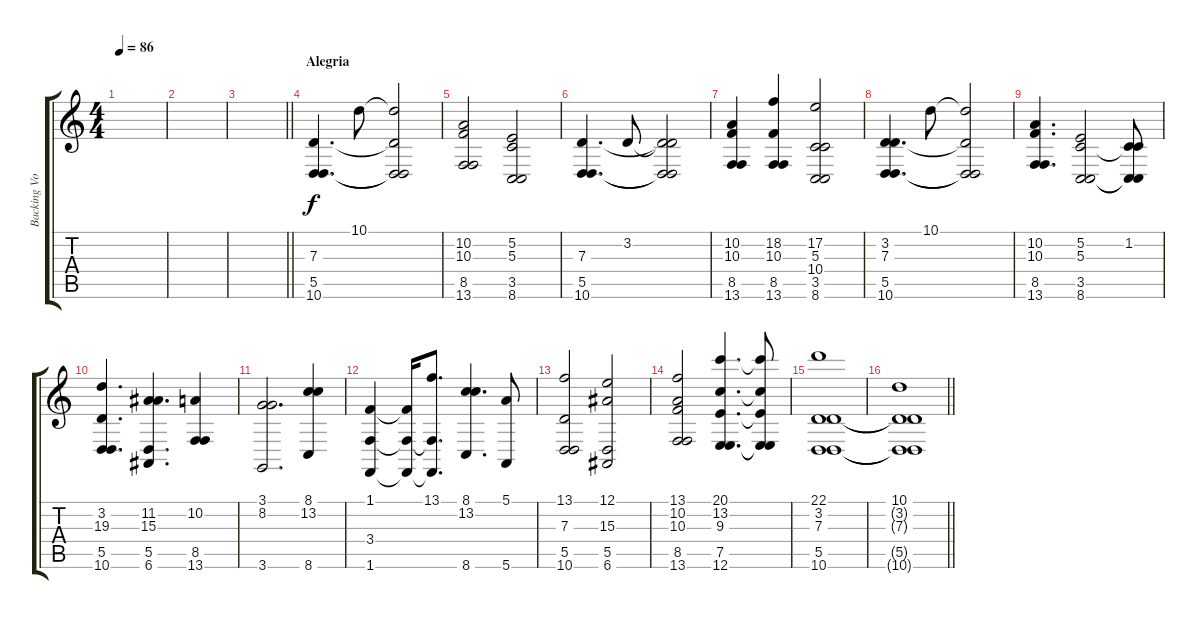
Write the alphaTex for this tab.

\track ("Backing Vocals" "Backing Vo") {instrument choiraahs}
\staff {score tabs}
\tuning (E4 B3 G3 D3 A2 E2) {hide}
\ts (4 4)
\tempo 86
\clef g2
\ks c
|
|
\barLineRight lightlight
|
\section ("" "Alegria")
(7.3 5.5 10.6).4{d} 10.1.8 (10.1{t} 7.3{t} 5.5{t} 10.6{t}).2 |
(10.2 10.3 8.5 13.6).2 (5.2 5.3 3.5 8.6).2 |
(7.3 5.5 10.6).4{d} 3.2.8 (3.2{t} 7.3{t} 5.5{t} 10.6{t}).2 |
(10.2 10.3 8.5 13.6).4 (18.2 10.3 8.5 13.6).4 (17.2 5.3 10.4 3.5 8.6).2 |
(3.2 7.3 5.5 10.6).4{d} 10.1.8 (10.1{t} 7.3{t} 5.5{t} 10.6{t}).2 |
(10.2 10.3 8.5 13.6).4{d} (5.2 5.3 3.5 8.6).2 (1.2 5.3{t} 3.5{t} 8.6{t}).8 |
(3.2 19.3 5.5 10.6).4{d} (11.2 15.3 5.5 6.6).4{d} (10.2 8.5 13.6).4 |
(3.1 8.2 3.6).2{d} (8.1 13.2 8.6).4 |
(1.1 3.4 1.6).4 (1.1{t} 3.4{t} 1.6{t}).16 (13.1 3.4{t} 1.6{t}).8{d} (8.1 13.2 8.6).4{d} (5.1 5.6).8 |
(13.1 7.3 5.5 10.6).2 (12.1 15.3 5.5 6.6).2 |
(13.1 10.2 10.3 8.5 13.6).2 (20.1 13.2 9.3 7.5 12.6).4{d} (20.1{t} 13.2{t} 9.3{t} 7.5{t} 12.6{t}).8 |
(22.1 3.2 7.3 5.5 10.6).1 |
\barLineRight lightlight
(10.1 3.2{t} 7.3{t} 5.5{t} 10.6{t}).1
